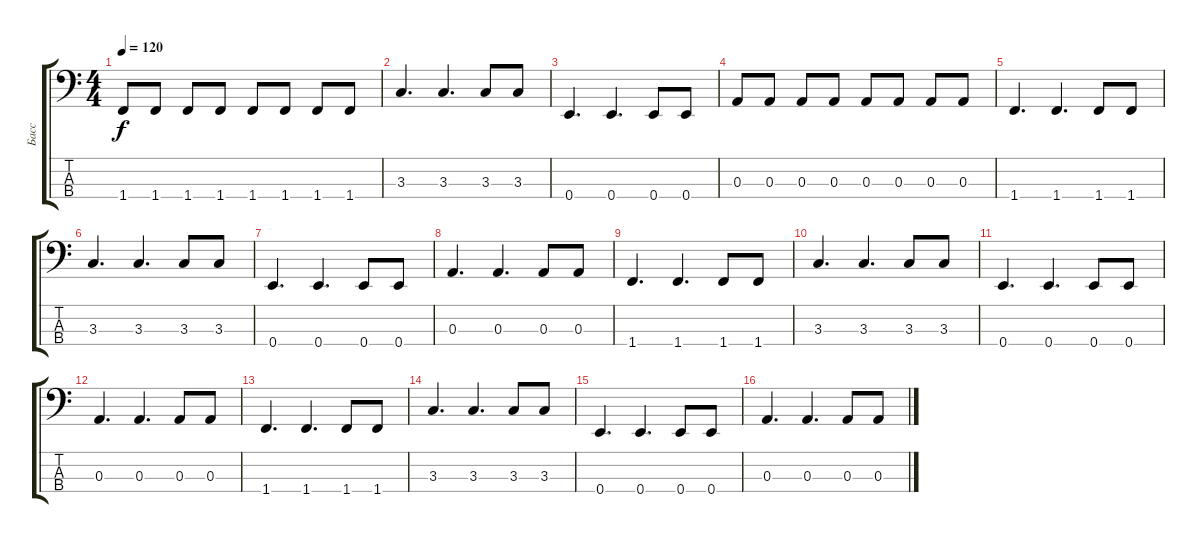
\track ("Басс" "Басс") {instrument electricbassfinger}
\staff {score tabs}
\tuning (G2 D2 A1 E1) {hide}
\ts (4 4)
\tempo 120
\clef f4
\ks c
1.4.8{dy f} 1.4.8 1.4.8 1.4.8 1.4.8 1.4.8 1.4.8 1.4.8 |
3.3.4{d} 3.3.4{d} 3.3.8 3.3.8 |
0.4.4{d} 0.4.4{d} 0.4.8 0.4.8 |
0.3.8 0.3.8 0.3.8 0.3.8 0.3.8 0.3.8 0.3.8 0.3.8 |
1.4.4{d} 1.4.4{d} 1.4.8 1.4.8 |
3.3.4{d} 3.3.4{d} 3.3.8 3.3.8 |
0.4.4{d} 0.4.4{d} 0.4.8 0.4.8 |
0.3.4{d} 0.3.4{d} 0.3.8 0.3.8 |
1.4.4{d} 1.4.4{d} 1.4.8 1.4.8 |
3.3.4{d} 3.3.4{d} 3.3.8 3.3.8 |
0.4.4{d} 0.4.4{d} 0.4.8 0.4.8 |
0.3.4{d} 0.3.4{d} 0.3.8 0.3.8 |
1.4.4{d} 1.4.4{d} 1.4.8 1.4.8 |
3.3.4{d} 3.3.4{d} 3.3.8 3.3.8 |
0.4.4{d} 0.4.4{d} 0.4.8 0.4.8 |
0.3.4{d} 0.3.4{d} 0.3.8 0.3.8
